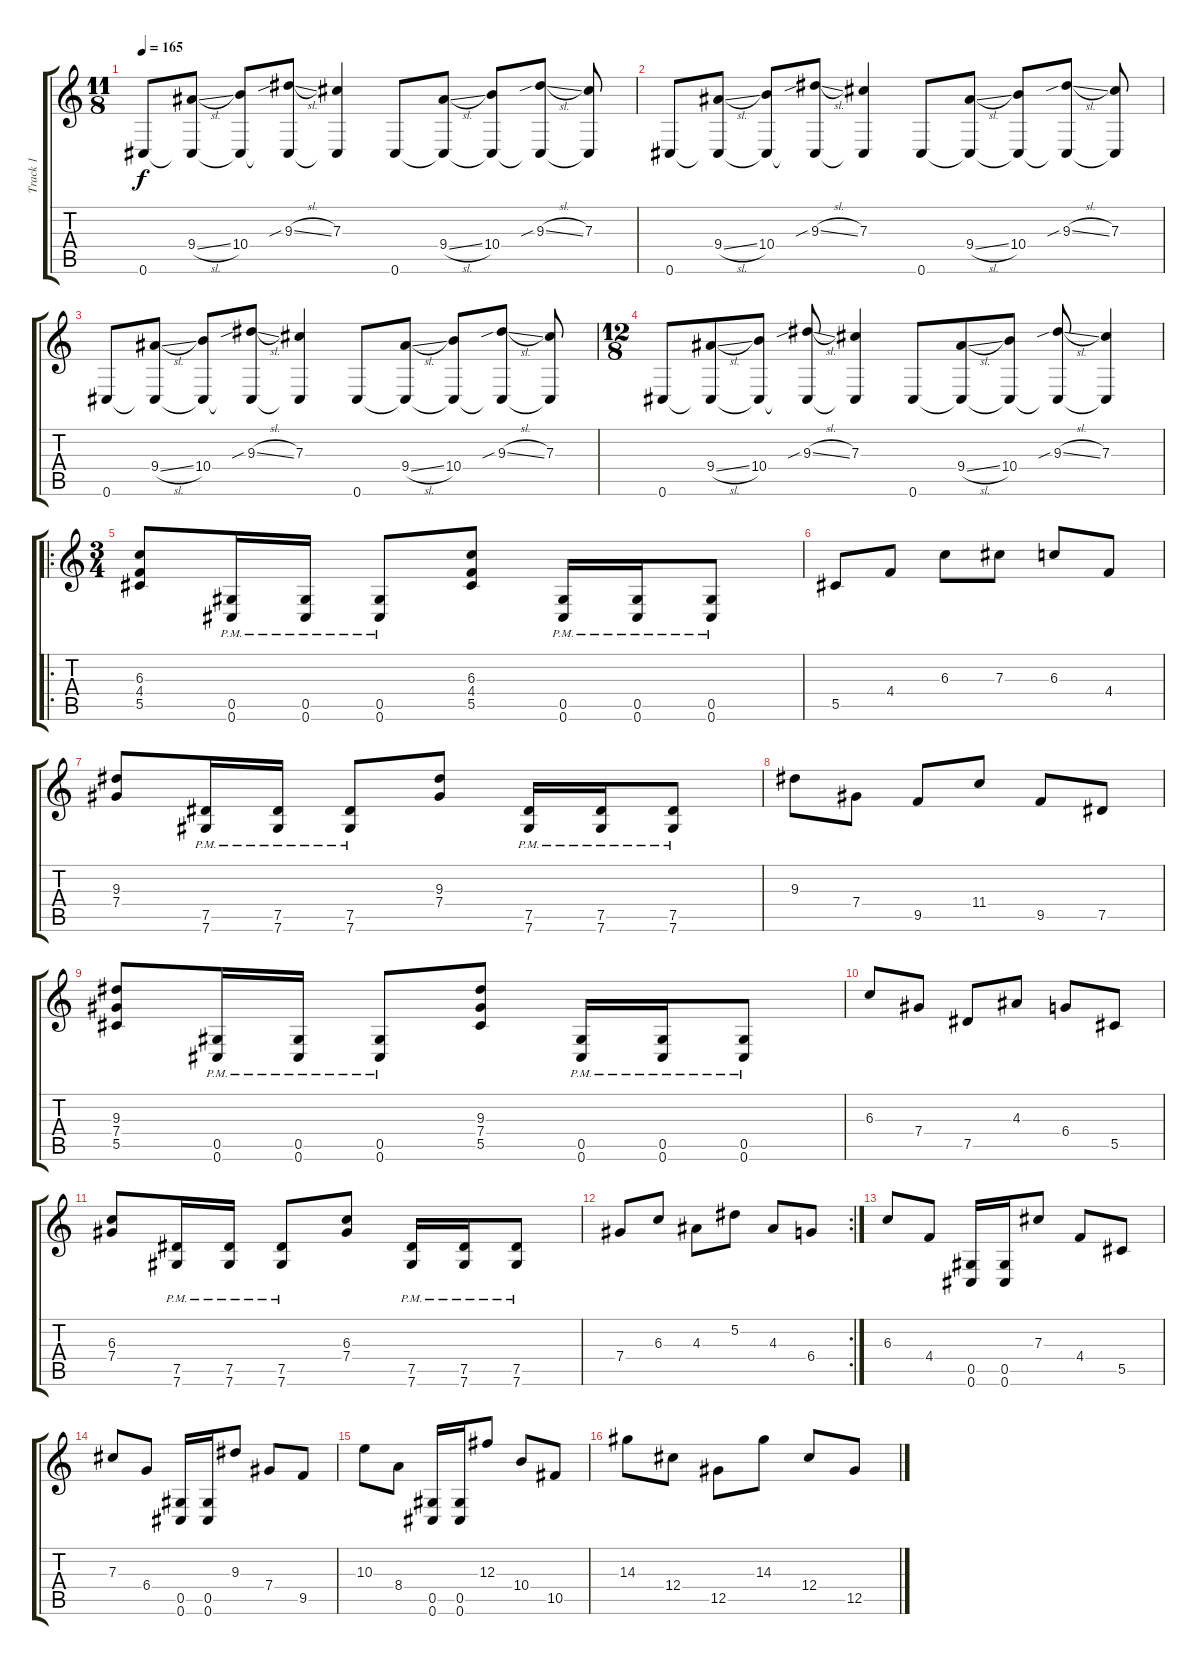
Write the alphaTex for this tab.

\track ("Track 1" "Track 1") {instrument overdrivenguitar}
\staff {score tabs}
\tuning (Eb4 Bb3 Gb3 Db3 Ab2 Db2) {hide}
\ts (11 8)
\tempo 165
\clef g2
\ks c
0.6.8{dy f} (9.4{sl} 0.6{t}).8 (10.4 0.6{t}).8 (9.3{sib sl} 0.6{t}).8 (7.3 0.6{t}).4 0.6.8 (9.4{sl} 0.6{t}).8 (10.4 0.6{t}).8 (9.3{sib sl} 0.6{t}).8 (7.3 0.6{t}).8 |
0.6.8 (9.4{sl} 0.6{t}).8 (10.4 0.6{t}).8 (9.3{sib sl} 0.6{t}).8 (7.3 0.6{t}).4 0.6.8 (9.4{sl} 0.6{t}).8 (10.4 0.6{t}).8 (9.3{sib sl} 0.6{t}).8 (7.3 0.6{t}).8 |
0.6.8 (9.4{sl} 0.6{t}).8 (10.4 0.6{t}).8 (9.3{sib sl} 0.6{t}).8 (7.3 0.6{t}).4 0.6.8 (9.4{sl} 0.6{t}).8 (10.4 0.6{t}).8 (9.3{sib sl} 0.6{t}).8 (7.3 0.6{t}).8 |
\ts (12 8)
0.6.8 (9.4{sl} 0.6{t}).8 (10.4 0.6{t}).8 (9.3{sib sl} 0.6{t}).8 (7.3 0.6{t}).4 0.6.8 (9.4{sl} 0.6{t}).8 (10.4 0.6{t}).8 (9.3{sib sl} 0.6{t}).8 (7.3 0.6{t}).4 |
\ro
\ts (3 4)
(6.3 4.4 5.5).8 (0.5{pm} 0.6{pm}).16 (0.5{pm} 0.6{pm}).16 (0.5{pm} 0.6{pm}).8 (6.3 4.4 5.5).8 (0.5{pm} 0.6{pm}).16 (0.5{pm} 0.6{pm}).16 (0.5{pm} 0.6{pm}).8 |
5.5.8 4.4.8 6.3.8 7.3.8 6.3.8 4.4.8 |
(9.3 7.4).8 (7.5{pm} 7.6{pm}).16 (7.5{pm} 7.6{pm}).16 (7.5{pm} 7.6{pm}).8 (9.3 7.4).8 (7.5{pm} 7.6{pm}).16 (7.5{pm} 7.6{pm}).16 (7.5{pm} 7.6{pm}).8 |
9.3.8 7.4.8 9.5.8 11.4.8 9.5.8 7.5.8 |
(9.3 7.4 5.5).8 (0.5{pm} 0.6{pm}).16 (0.5{pm} 0.6{pm}).16 (0.5{pm} 0.6{pm}).8 (9.3 7.4 5.5).8 (0.5{pm} 0.6{pm}).16 (0.5{pm} 0.6{pm}).16 (0.5{pm} 0.6{pm}).8 |
6.3.8 7.4.8 7.5.8 4.3.8 6.4.8 5.5.8 |
(6.3 7.4).8 (7.5{pm} 7.6{pm}).16 (7.5{pm} 7.6{pm}).16 (7.5{pm} 7.6{pm}).8 (6.3 7.4).8 (7.5{pm} 7.6{pm}).16 (7.5{pm} 7.6{pm}).16 (7.5{pm} 7.6{pm}).8 |
\rc 2
7.4.8 6.3.8 4.3.8 5.2.8 4.3.8 6.4.8 |
6.3.8 4.4.8 (0.5 0.6).16 (0.5 0.6).16 7.3.8 4.4.8 5.5.8 |
7.3.8 6.4.8 (0.5 0.6).16 (0.5 0.6).16 9.3.8 7.4.8 9.5.8 |
10.3.8 8.4.8 (0.5 0.6).16 (0.5 0.6).16 12.3.8 10.4.8 10.5.8 |
14.3.8 12.4.8 12.5.8 14.3.8 12.4.8 12.5.8
